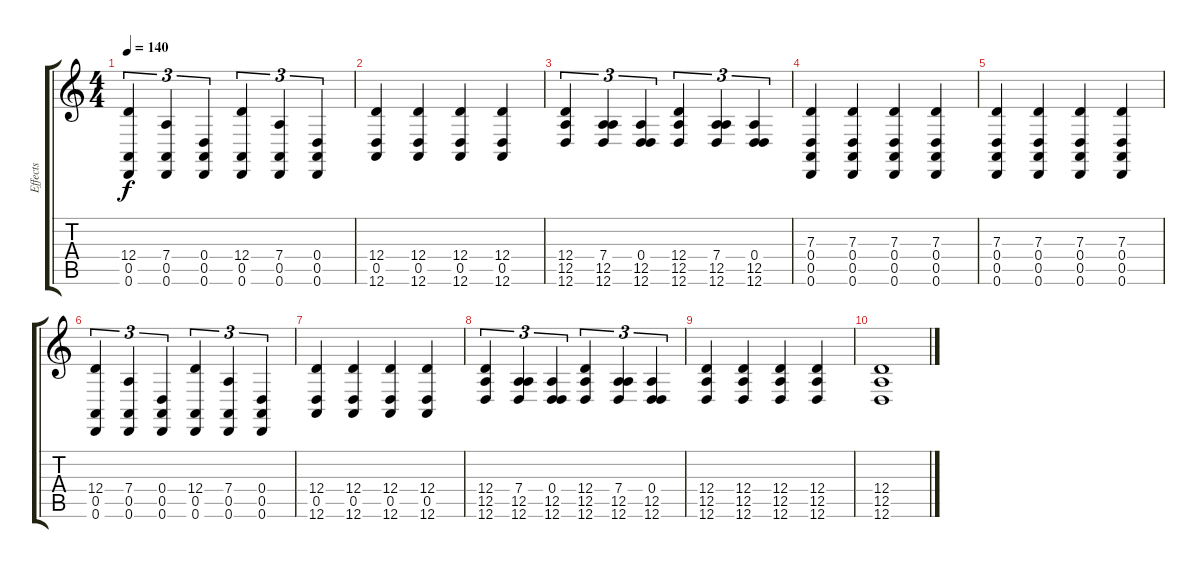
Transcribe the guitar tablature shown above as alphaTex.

\track ("Effects" "Effects") {instrument tubularbells}
\staff {score tabs}
\tuning (E4 B3 G3 D3 A2 D2) {hide}
\ts (4 4)
\tempo 140
\clef g2
\ks c
(12.4 0.5 0.6).4{tu (3 2) dy f} (7.4 0.5 0.6).4{tu (3 2)} (0.4 0.5 0.6).4{tu (3 2)} (12.4 0.5 0.6).4{tu (3 2)} (7.4 0.5 0.6).4{tu (3 2)} (0.4 0.5 0.6).4{tu (3 2)} |
(12.4 0.5 12.6).4 (12.4 0.5 12.6).4 (12.4 0.5 12.6).4 (12.4 0.5 12.6).4 |
(12.4 12.5 12.6).4{tu (3 2)} (7.4 12.5 12.6).4{tu (3 2)} (0.4 12.5 12.6).4{tu (3 2)} (12.4 12.5 12.6).4{tu (3 2)} (7.4 12.5 12.6).4{tu (3 2)} (0.4 12.5 12.6).4{tu (3 2)} |
(7.3 0.4 0.5 0.6).4 (7.3 0.4 0.5 0.6).4 (7.3 0.4 0.5 0.6).4 (7.3 0.4 0.5 0.6).4 |
(7.3 0.4 0.5 0.6).4 (7.3 0.4 0.5 0.6).4 (7.3 0.4 0.5 0.6).4 (7.3 0.4 0.5 0.6).4 |
(12.4 0.5 0.6).4{tu (3 2)} (7.4 0.5 0.6).4{tu (3 2)} (0.4 0.5 0.6).4{tu (3 2)} (12.4 0.5 0.6).4{tu (3 2)} (7.4 0.5 0.6).4{tu (3 2)} (0.4 0.5 0.6).4{tu (3 2)} |
(12.4 0.5 12.6).4 (12.4 0.5 12.6).4 (12.4 0.5 12.6).4 (12.4 0.5 12.6).4 |
(12.4 12.5 12.6).4{tu (3 2)} (7.4 12.5 12.6).4{tu (3 2)} (0.4 12.5 12.6).4{tu (3 2)} (12.4 12.5 12.6).4{tu (3 2)} (7.4 12.5 12.6).4{tu (3 2)} (0.4 12.5 12.6).4{tu (3 2)} |
(12.4 12.5 12.6).4 (12.4 12.5 12.6).4 (12.4 12.5 12.6).4 (12.4 12.5 12.6).4 |
(12.4 12.5 12.6).1
